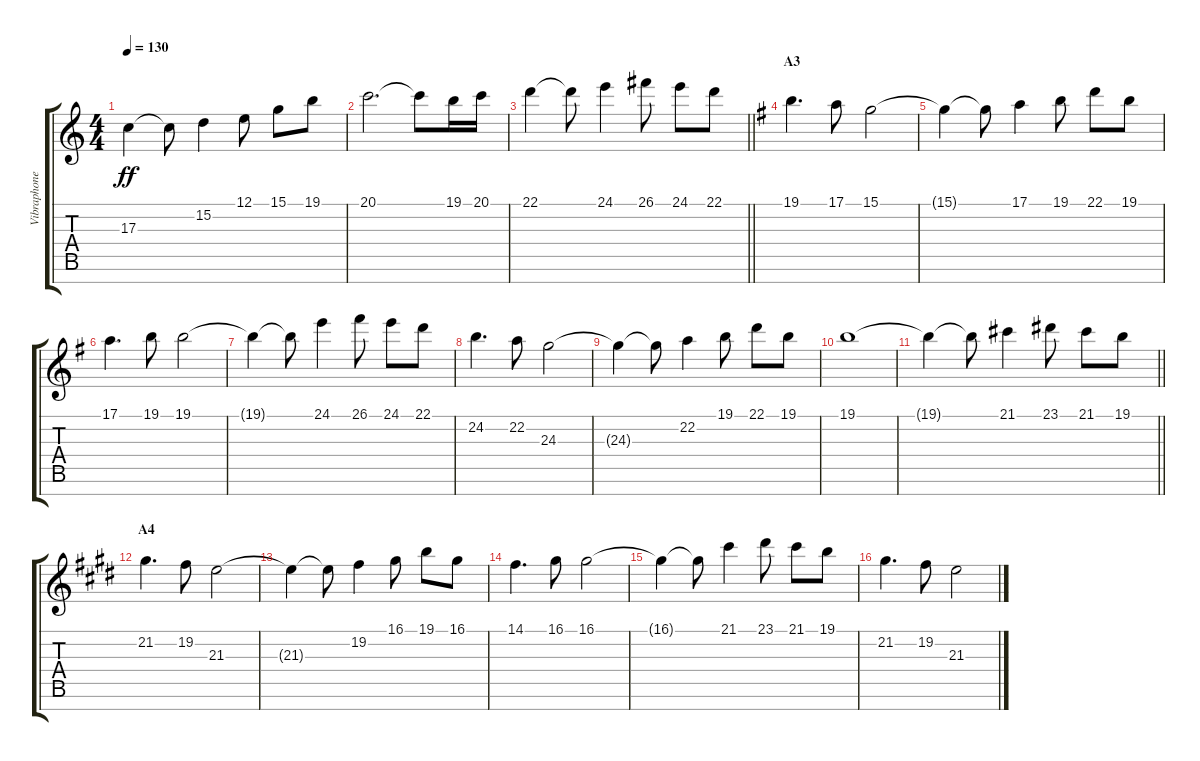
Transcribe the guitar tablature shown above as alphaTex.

\track ("Vibraphone" "Vibraphone") {instrument fx7echoes}
\staff {score tabs}
\tuning (E4 B3 G3 D3 A2 E2 B1) {hide}
\ts (4 4)
\tempo 130
\clef g2
\ks c
17.3{t}.4{dy ff} 17.3{t}.8 15.2.4 12.1.8 15.1.8 19.1.8 |
20.1.2{d} 20.1{t}.8 19.1.16 20.1.16 |
\barLineRight lightlight
22.1.4 22.1{t}.8 24.1.4 26.1.8 24.1.8 22.1.8 |
\section ("" "A3")
\ks g
19.1.4{d} 17.1.8 15.1.2 |
15.1{t}.4 15.1{t}.8 17.1.4 19.1.8 22.1.8 19.1.8 |
17.1.4{d} 19.1.8 19.1.2 |
19.1{t}.4 19.1{t}.8 24.1.4 26.1.8 24.1.8 22.1.8 |
24.2.4{d} 22.2.8 24.3.2 |
24.3{t}.4 24.3{t}.8 22.2.4 19.1.8 22.1.8 19.1.8 |
19.1.1 |
\barLineRight lightlight
19.1{t}.4 19.1{t}.8 21.1.4 23.1.8 21.1.8 19.1.8 |
\section ("" "A4")
\ks e
21.2.4{d} 19.2.8 21.3.2 |
21.3{t}.4 21.3{t}.8 19.2.4 16.1.8 19.1.8 16.1.8 |
14.1.4{d} 16.1.8 16.1.2 |
16.1{t}.4 16.1{t}.8 21.1.4 23.1.8 21.1.8 19.1.8 |
21.2.4{d} 19.2.8 21.3.2
